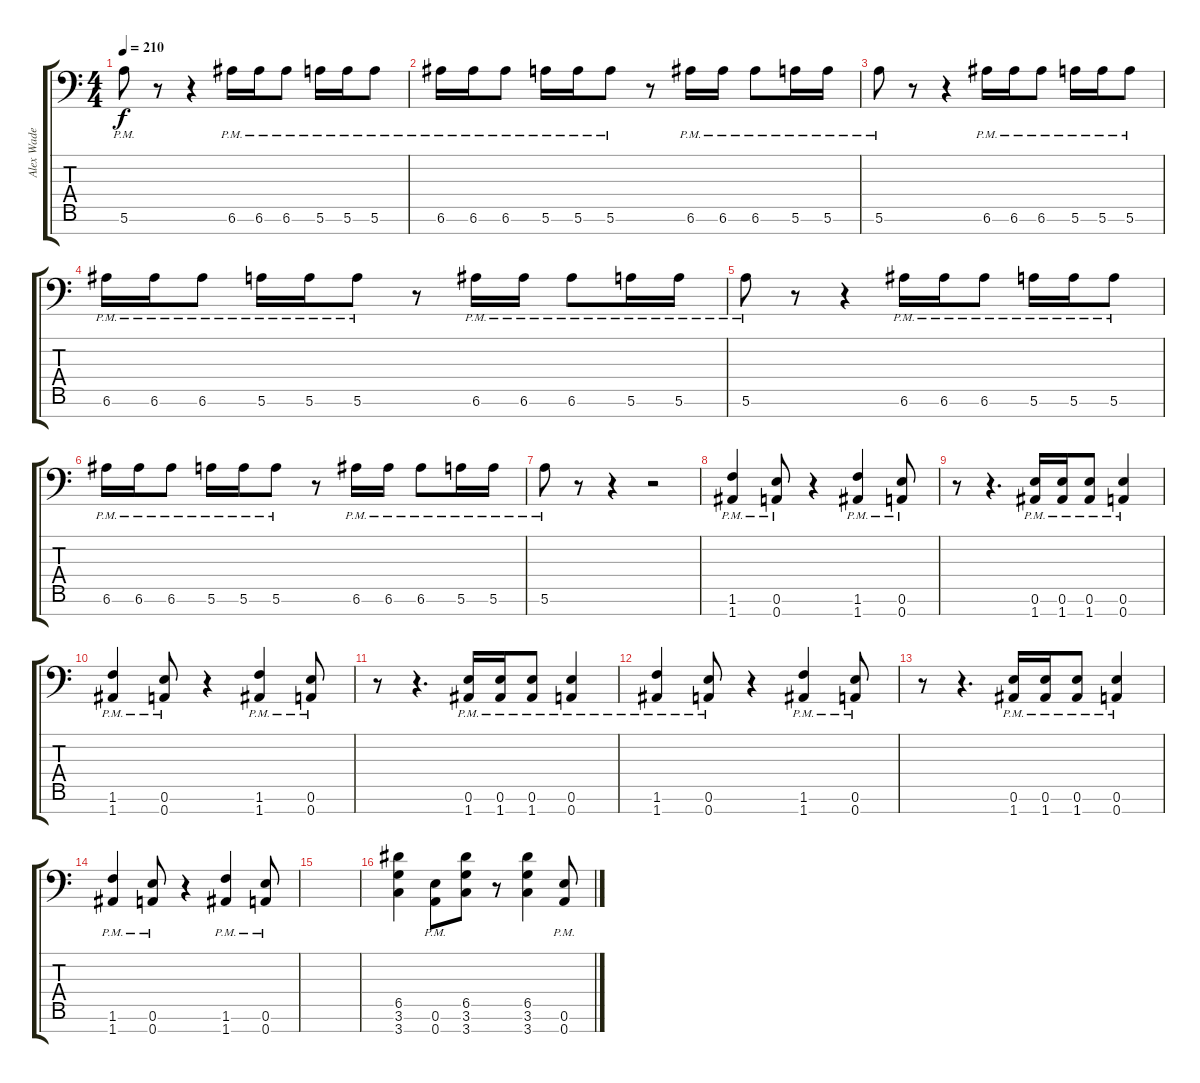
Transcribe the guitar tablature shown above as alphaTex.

\track ("Alex Wade (Guitar)" "Alex Wade ") {instrument distortionguitar}
\staff {score tabs}
\tuning (E4 B3 G3 D3 A2 E2 A1) {hide}
\ts (4 4)
\tempo 210
\clef f4
\ks c
5.6{pm}.8{dy f} r.8 r.4 6.6{pm}.16 6.6{pm}.16 6.6{pm}.8 5.6{pm}.16 5.6{pm}.16 5.6{pm}.8 |
6.6{pm}.16 6.6{pm}.16 6.6{pm}.8 5.6{pm}.16 5.6{pm}.16 5.6{pm}.8 r.8 6.6{pm}.16 6.6{pm}.16 6.6{pm}.8 5.6{pm}.16 5.6{pm}.16 |
5.6{pm}.8 r.8 r.4 6.6{pm}.16 6.6{pm}.16 6.6{pm}.8 5.6{pm}.16 5.6{pm}.16 5.6{pm}.8 |
6.6{pm}.16 6.6{pm}.16 6.6{pm}.8 5.6{pm}.16 5.6{pm}.16 5.6{pm}.8 r.8 6.6{pm}.16 6.6{pm}.16 6.6{pm}.8 5.6{pm}.16 5.6{pm}.16 |
5.6{pm}.8 r.8 r.4 6.6{pm}.16 6.6{pm}.16 6.6{pm}.8 5.6{pm}.16 5.6{pm}.16 5.6{pm}.8 |
6.6{pm}.16 6.6{pm}.16 6.6{pm}.8 5.6{pm}.16 5.6{pm}.16 5.6{pm}.8 r.8 6.6{pm}.16 6.6{pm}.16 6.6{pm}.8 5.6{pm}.16 5.6{pm}.16 |
5.6{pm}.8 r.8 r.4 r.2 |
(1.6{pm} 1.7{pm}).4 (0.6{pm} 0.7{pm}).8 r.4 (1.6{pm} 1.7{pm}).4 (0.6{pm} 0.7{pm}).8 |
r.8 r.4{d} (0.6{pm} 1.7{pm}).16 (0.6{pm} 1.7{pm}).16 (0.6{pm} 1.7{pm}).8 (0.6{pm} 0.7{pm}).4 |
(1.6{pm} 1.7{pm}).4 (0.6{pm} 0.7{pm}).8 r.4 (1.6{pm} 1.7{pm}).4 (0.6{pm} 0.7{pm}).8 |
r.8 r.4{d} (0.6{pm} 1.7{pm}).16 (0.6{pm} 1.7{pm}).16 (0.6{pm} 1.7{pm}).8 (0.6{pm} 0.7{pm}).4 |
(1.6{pm} 1.7{pm}).4 (0.6{pm} 0.7{pm}).8 r.4 (1.6{pm} 1.7{pm}).4 (0.6{pm} 0.7{pm}).8 |
r.8 r.4{d} (0.6{pm} 1.7{pm}).16 (0.6{pm} 1.7{pm}).16 (0.6{pm} 1.7{pm}).8 (0.6{pm} 0.7{pm}).4 |
(1.6{pm} 1.7{pm}).4 (0.6{pm} 0.7{pm}).8 r.4 (1.6{pm} 1.7{pm}).4 (0.6{pm} 0.7{pm}).8 |
|
(6.5 3.6 3.7).4 (0.6{pm} 0.7{pm}).8 (6.5 3.6 3.7).8 r.8 (6.5 3.6 3.7).4 (0.6{pm} 0.7{pm}).8
